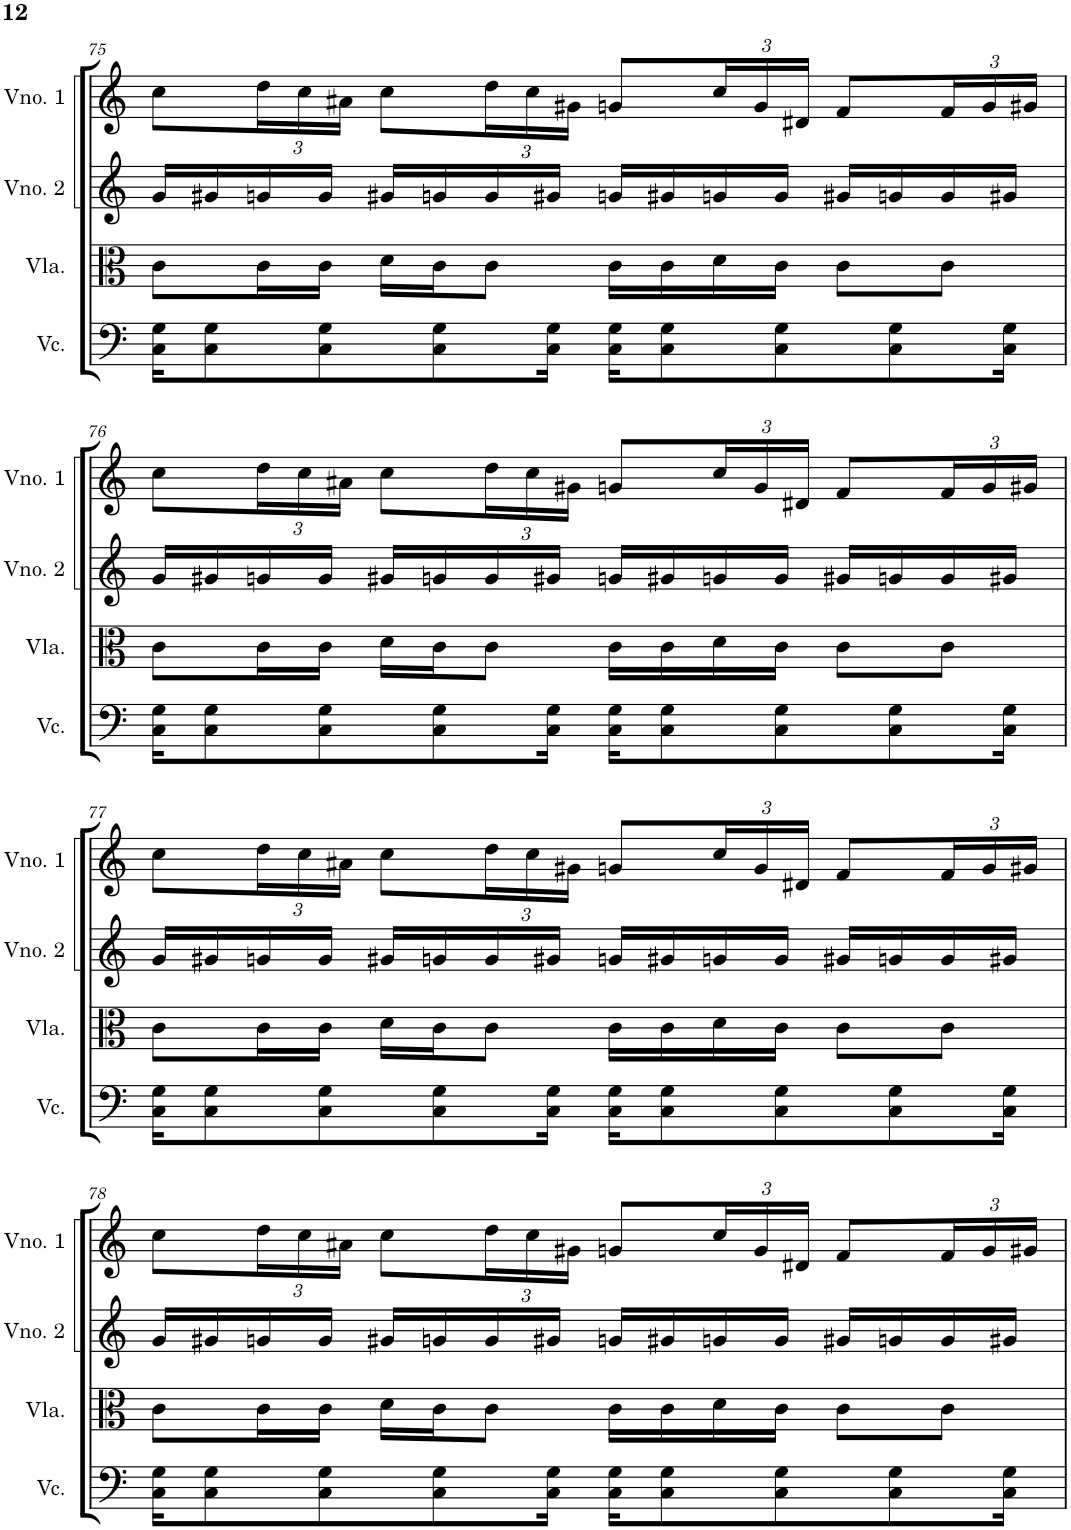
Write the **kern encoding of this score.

**kern	**kern	**kern	**kern
*part4	*part3	*part2	*part1
*staff4	*staff3	*staff2	*staff1
*I"Violoncelo	*I"Viola	*I"Violino 2	*I"Violino 1
*I'Vc.	*I'Vla.	*I'Vno. 2	*I'Vno. 1
!!LO:PB:g=z
*clefF4	*clefC3	*clefG2	*clefG2
*k[]	*k[]	*k[]	*k[]
*M4/4	*M4/4	*M4/4	*M4/4
=75	=75	=75	=75
16C\ 16G\KL	8c\L	16g/LL	8cc\L
8C\ 8G\	.	16g#X/	.
*	*	*	*Xbrackettup
.	16c\L	16gn/	24dd\L
.	.	.	24cc\
8C\ 8G\	16c\JJ	16g/JJ	.
.	.	.	24a#X\JJ
.	16d\LL	16g#X/LL	8cc\L
8C\ 8G\	16c\J	16gn/	.
.	8c\J	16g/	24dd\L
.	.	.	24cc\
16C\ 16G\Jk	.	16g#X/JJ	.
.	.	.	24g#X\JJ
16C\ 16G\KL	16c\LL	16gn/LL	8gn/L
8C\ 8G\	16c\	16g#X/	.
.	16d\	16gn/	24cc/L
.	.	.	24g/
8C\ 8G\	16c\JJ	16g/JJ	.
.	.	.	24d#X/JJ
.	8c\L	16g#X/LL	8f/L
8C\ 8G\	.	16gn/	.
.	8c\J	16g/	24f/L
.	.	.	24g/
16C\ 16G\Jk	.	16g#X/JJ	.
.	.	.	24g#X/JJ
!!LO:LB:g=z
=76	=76	=76	=76
16C\ 16G\KL	8c\L	16g/LL	8cc\L
8C\ 8G\	.	16g#X/	.
.	16c\L	16gn/	24dd\L
.	.	.	24cc\
8C\ 8G\	16c\JJ	16g/JJ	.
.	.	.	24a#X\JJ
.	16d\LL	16g#X/LL	8cc\L
8C\ 8G\	16c\J	16gn/	.
.	8c\J	16g/	24dd\L
.	.	.	24cc\
16C\ 16G\Jk	.	16g#X/JJ	.
.	.	.	24g#X\JJ
16C\ 16G\KL	16c\LL	16gn/LL	8gn/L
8C\ 8G\	16c\	16g#X/	.
.	16d\	16gn/	24cc/L
.	.	.	24g/
8C\ 8G\	16c\JJ	16g/JJ	.
.	.	.	24d#X/JJ
.	8c\L	16g#X/LL	8f/L
8C\ 8G\	.	16gn/	.
.	8c\J	16g/	24f/L
.	.	.	24g/
16C\ 16G\Jk	.	16g#X/JJ	.
.	.	.	24g#X/JJ
!!LO:LB:g=z
=77	=77	=77	=77
16C\ 16G\KL	8c\L	16g/LL	8cc\L
8C\ 8G\	.	16g#X/	.
.	16c\L	16gn/	24dd\L
.	.	.	24cc\
8C\ 8G\	16c\JJ	16g/JJ	.
.	.	.	24a#X\JJ
.	16d\LL	16g#X/LL	8cc\L
8C\ 8G\	16c\J	16gn/	.
.	8c\J	16g/	24dd\L
.	.	.	24cc\
16C\ 16G\Jk	.	16g#X/JJ	.
.	.	.	24g#X\JJ
16C\ 16G\KL	16c\LL	16gn/LL	8gn/L
8C\ 8G\	16c\	16g#X/	.
.	16d\	16gn/	24cc/L
.	.	.	24g/
8C\ 8G\	16c\JJ	16g/JJ	.
.	.	.	24d#X/JJ
.	8c\L	16g#X/LL	8f/L
8C\ 8G\	.	16gn/	.
.	8c\J	16g/	24f/L
.	.	.	24g/
16C\ 16G\Jk	.	16g#X/JJ	.
.	.	.	24g#X/JJ
!!LO:LB:g=z
=78	=78	=78	=78
16C\ 16G\KL	8c\L	16g/LL	8cc\L
8C\ 8G\	.	16g#X/	.
.	16c\L	16gn/	24dd\L
.	.	.	24cc\
8C\ 8G\	16c\JJ	16g/JJ	.
.	.	.	24a#X\JJ
.	16d\LL	16g#X/LL	8cc\L
8C\ 8G\	16c\J	16gn/	.
.	8c\J	16g/	24dd\L
.	.	.	24cc\
16C\ 16G\Jk	.	16g#X/JJ	.
.	.	.	24g#X\JJ
16C\ 16G\KL	16c\LL	16gn/LL	8gn/L
8C\ 8G\	16c\	16g#X/	.
.	16d\	16gn/	24cc/L
.	.	.	24g/
8C\ 8G\	16c\JJ	16g/JJ	.
.	.	.	24d#X/JJ
.	8c\L	16g#X/LL	8f/L
8C\ 8G\	.	16gn/	.
.	8c\J	16g/	24f/L
.	.	.	24g/
16C\ 16G\Jk	.	16g#X/JJ	.
.	.	.	24g#X/JJ
=	=	=	=
*-	*-	*-	*-
